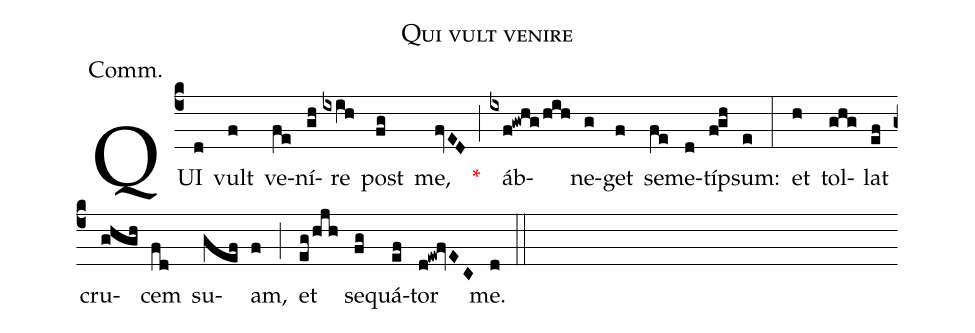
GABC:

name:Qui vult venire;
annotation:Comm.;
mode:I.;
office-part:Communion;
%%
(c4) QUI(d) vult(f) ve(fe)ní(gh)re(ixih) post(fg) me,(fvED) <v>\red{*}</v>(;) áb(ixf!gwhg/hih)ne(g)get(f) se(fe)me(d)tí(f!gh)psum:(e) (:) et(h) tol(ghg)lat(ef) cru(ghgh)cem(fd) su(gef)am,(f) (;) et(eg/hjh) se(fg)quá(ef)tor(d!ew!fvEC) me.(d) (::)
